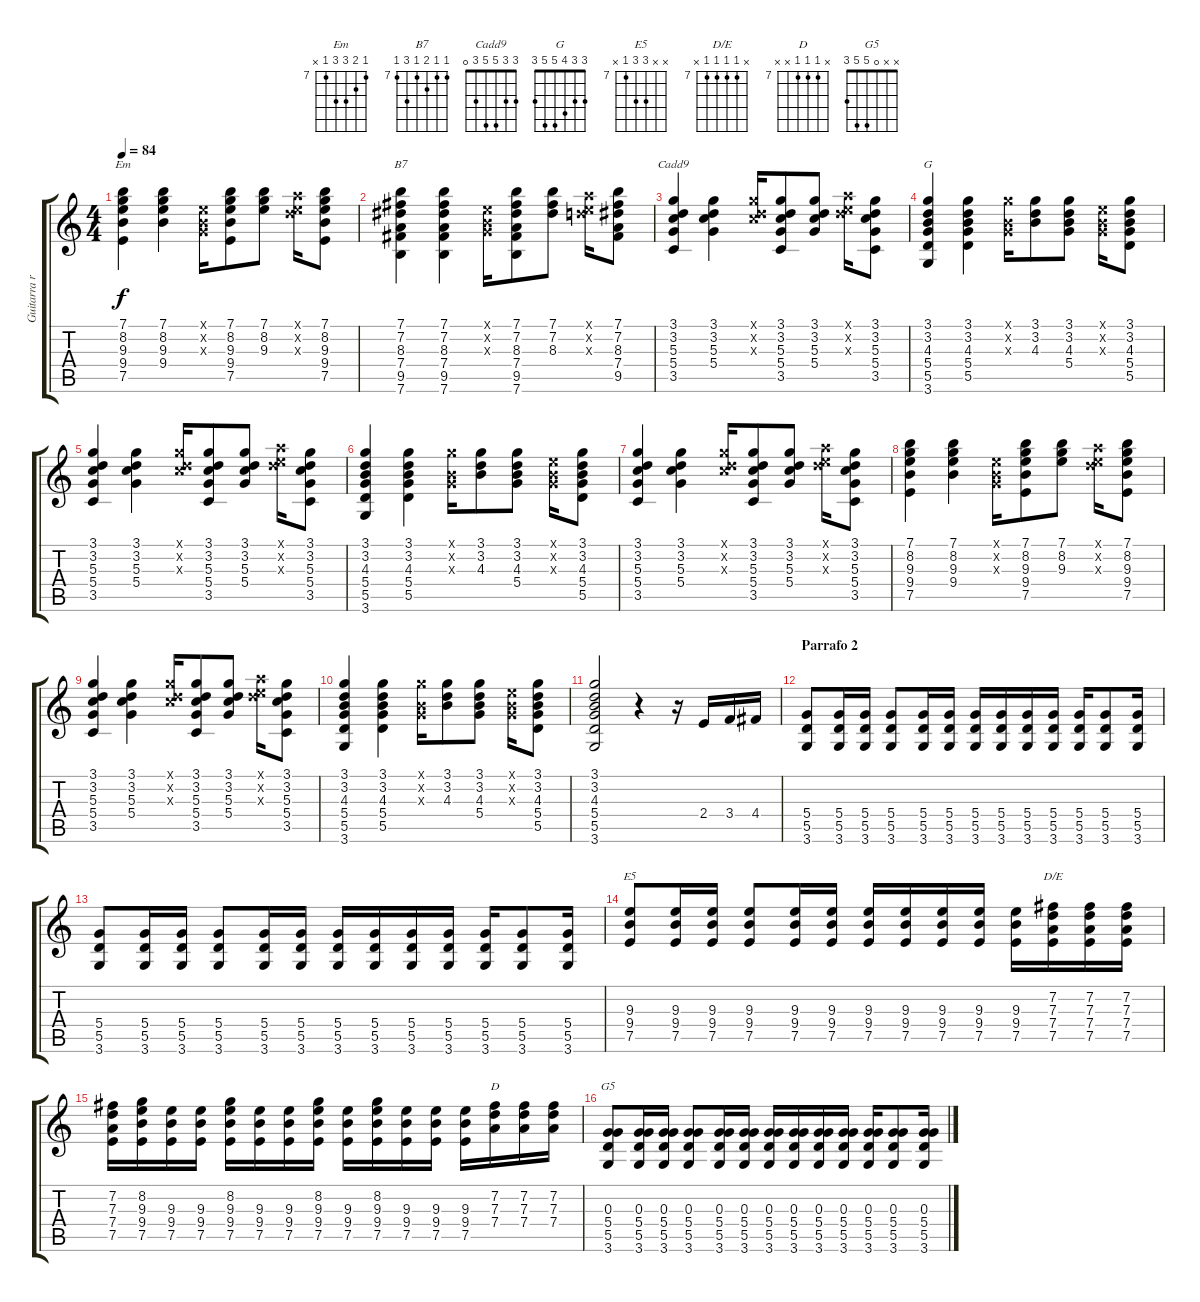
\track ("Guitarra ritmica" "Guitarra r") {instrument acousticguitarsteel}
\staff {score tabs}
\tuning (E4 B3 G3 D3 A2 E2) {hide}
\chord ("Em" 7 8 9 9 7 x) {firstfret 7}
\chord ("B7" 7 7 8 7 9 7) {firstfret 7}
\chord ("Cadd9" 3 3 5 5 3 0)
\chord ("G" 3 3 4 5 5 3)
\chord ("E5" x x 9 9 7 x) {firstfret 7}
\chord ("D/E" x 7 7 7 7 x) {firstfret 7}
\chord ("D" x 7 7 7 x x) {firstfret 7}
\chord ("G5" x x 0 5 5 3)
\ts (4 4)
\tempo 84
\clef g2
\ks c
(7.1 8.2 9.3 9.4 7.5).4{ch "Em" dy f} (7.1 8.2 9.3 9.4).4 (0.1{x} 0.2{x} 0.3{x}).16 (7.1 8.2 9.3 9.4 7.5).8 (7.1 8.2 9.3).8 (5.1{x} 5.2{x} 7.3{x}).16 (7.1 8.2 9.3 9.4 7.5).8 |
(7.1 7.2 8.3 7.4 9.5 7.6).4{ch "B7"} (7.1 7.2 8.3 7.4 9.5 7.6).4 (0.1{x} 0.2{x} 0.3{x}).16 (7.1 7.2 8.3 7.4 9.5 7.6).8 (7.1 7.2 8.3).8 (5.1{x} 5.2{x} 7.3{x}).16 (7.1 7.2 8.3 7.4 9.5).8 |
(3.1 3.2 5.3 5.4 3.5).4{ch "Cadd9"} (3.1 3.2 5.3 5.4).4 (3.1{x} 3.2{x} 5.3{x}).16 (3.1 3.2 5.3 5.4 3.5).8 (3.1 3.2 5.3 5.4).8 (5.1{x} 5.2{x} 7.3{x}).16 (3.1 3.2 5.3 5.4 3.5).8 |
(3.1 3.2 4.3 5.4 5.5 3.6).4{ch "G"} (3.1 3.2 4.3 5.4 5.5).4 (3.1{x} 0.2{x} 0.3{x}).16 (3.1 3.2 4.3).8 (3.1 3.2 4.3 5.4).8 (0.1{x} 0.2{x} 0.3{x}).16 (3.1 3.2 4.3 5.4 5.5).8 |
(3.1 3.2 5.3 5.4 3.5).4 (3.1 3.2 5.3 5.4).4 (3.1{x} 3.2{x} 5.3{x}).16 (3.1 3.2 5.3 5.4 3.5).8 (3.1 3.2 5.3 5.4).8 (5.1{x} 5.2{x} 7.3{x}).16 (3.1 3.2 5.3 5.4 3.5).8 |
(3.1 3.2 4.3 5.4 5.5 3.6).4 (3.1 3.2 4.3 5.4 5.5).4 (3.1{x} 0.2{x} 0.3{x}).16 (3.1 3.2 4.3).8 (3.1 3.2 4.3 5.4).8 (0.1{x} 0.2{x} 0.3{x}).16 (3.1 3.2 4.3 5.4 5.5).8 |
(3.1 3.2 5.3 5.4 3.5).4 (3.1 3.2 5.3 5.4).4 (3.1{x} 3.2{x} 5.3{x}).16 (3.1 3.2 5.3 5.4 3.5).8 (3.1 3.2 5.3 5.4).8 (5.1{x} 5.2{x} 7.3{x}).16 (3.1 3.2 5.3 5.4 3.5).8 |
(7.1 8.2 9.3 9.4 7.5).4 (7.1 8.2 9.3 9.4).4 (0.1{x} 0.2{x} 0.3{x}).16 (7.1 8.2 9.3 9.4 7.5).8 (7.1 8.2 9.3).8 (5.1{x} 5.2{x} 7.3{x}).16 (7.1 8.2 9.3 9.4 7.5).8 |
(3.1 3.2 5.3 5.4 3.5).4 (3.1 3.2 5.3 5.4).4 (3.1{x} 3.2{x} 5.3{x}).16 (3.1 3.2 5.3 5.4 3.5).8 (3.1 3.2 5.3 5.4).8 (5.1{x} 5.2{x} 7.3{x}).16 (3.1 3.2 5.3 5.4 3.5).8 |
(3.1 3.2 4.3 5.4 5.5 3.6).4 (3.1 3.2 4.3 5.4 5.5).4 (3.1{x} 0.2{x} 0.3{x}).16 (3.1 3.2 4.3).8 (3.1 3.2 4.3 5.4).8 (0.1{x} 0.2{x} 0.3{x}).16 (3.1 3.2 4.3 5.4 5.5).8 |
(3.1 3.2 4.3 5.4 5.5 3.6).2 r.4 r.16 2.4.16 3.4.16 4.4.16 |
\section ("" "Parrafo 2")
(5.4 5.5 3.6).8 (5.4 5.5 3.6).16 (5.4 5.5 3.6).16 (5.4 5.5 3.6).8 (5.4 5.5 3.6).16 (5.4 5.5 3.6).16 (5.4 5.5 3.6).16 (5.4 5.5 3.6).16 (5.4 5.5 3.6).16 (5.4 5.5 3.6).16 (5.4 5.5 3.6).16 (5.4 5.5 3.6).8 (5.4 5.5 3.6).16 |
(5.4 5.5 3.6).8 (5.4 5.5 3.6).16 (5.4 5.5 3.6).16 (5.4 5.5 3.6).8 (5.4 5.5 3.6).16 (5.4 5.5 3.6).16 (5.4 5.5 3.6).16 (5.4 5.5 3.6).16 (5.4 5.5 3.6).16 (5.4 5.5 3.6).16 (5.4 5.5 3.6).16 (5.4 5.5 3.6).8 (5.4 5.5 3.6).16 |
(9.3 9.4 7.5).8{ch "E5"} (9.3 9.4 7.5).16 (9.3 9.4 7.5).16 (9.3 9.4 7.5).8 (9.3 9.4 7.5).16 (9.3 9.4 7.5).16 (9.3 9.4 7.5).16 (9.3 9.4 7.5).16 (9.3 9.4 7.5).16 (9.3 9.4 7.5).16 (9.3 9.4 7.5).16 (7.2 7.3 7.4 7.5).16{ch "D/E"} (7.2 7.3 7.4 7.5).16 (7.2 7.3 7.4 7.5).16 |
(7.2 7.3 7.4 7.5).16 (8.2 9.3 9.4 7.5).16 (9.3 9.4 7.5).16 (9.3 9.4 7.5).16 (8.2 9.3 9.4 7.5).16 (9.3 9.4 7.5).16 (9.3 9.4 7.5).16 (8.2 9.3 9.4 7.5).16 (9.3 9.4 7.5).16 (8.2 9.3 9.4 7.5).16 (9.3 9.4 7.5).16 (9.3 9.4 7.5).16 (9.3 9.4 7.5).16 (7.2 7.3 7.4).16{ch "D"} (7.2 7.3 7.4).16 (7.2 7.3 7.4).16 |
(0.3 5.4 5.5 3.6).8{ch "G5"} (0.3 5.4 5.5 3.6).16 (0.3 5.4 5.5 3.6).16 (0.3 5.4 5.5 3.6).8 (0.3 5.4 5.5 3.6).16 (0.3 5.4 5.5 3.6).16 (0.3 5.4 5.5 3.6).16 (0.3 5.4 5.5 3.6).16 (0.3 5.4 5.5 3.6).16 (0.3 5.4 5.5 3.6).16 (0.3 5.4 5.5 3.6).16 (0.3 5.4 5.5 3.6).8 (0.3 5.4 5.5 3.6).16
